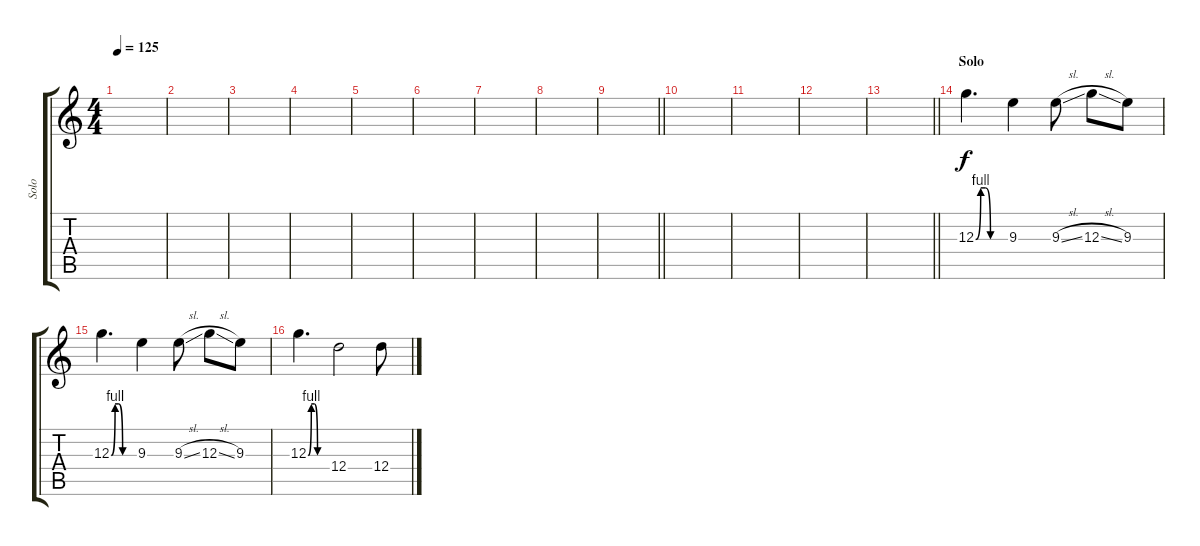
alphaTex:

\track ("Solo" "Solo") {instrument overdrivenguitar}
\staff {score tabs}
\tuning (E4 B3 G3 D3 A2 E2) {hide}
\ts (4 4)
\tempo 125
\clef g2
\ks c
|
|
|
|
|
|
|
|
\barLineRight lightlight
|
|
|
|
\barLineRight lightlight
|
\section ("" "Solo")
12.3{be (custom 0 0 10 4 20 4 30 0 60 0)}.4{d} 9.3.4 9.3{sl}.8 12.3{sl}.8 9.3.8 |
12.3{be (custom 0 0 10 4 20 4 30 0 60 0)}.4{d} 9.3.4 9.3{sl}.8 12.3{sl}.8 9.3.8 |
12.3{be (custom 0 0 10 4 20 4 30 0 60 0)}.4{d} 12.4.2 12.4.8
